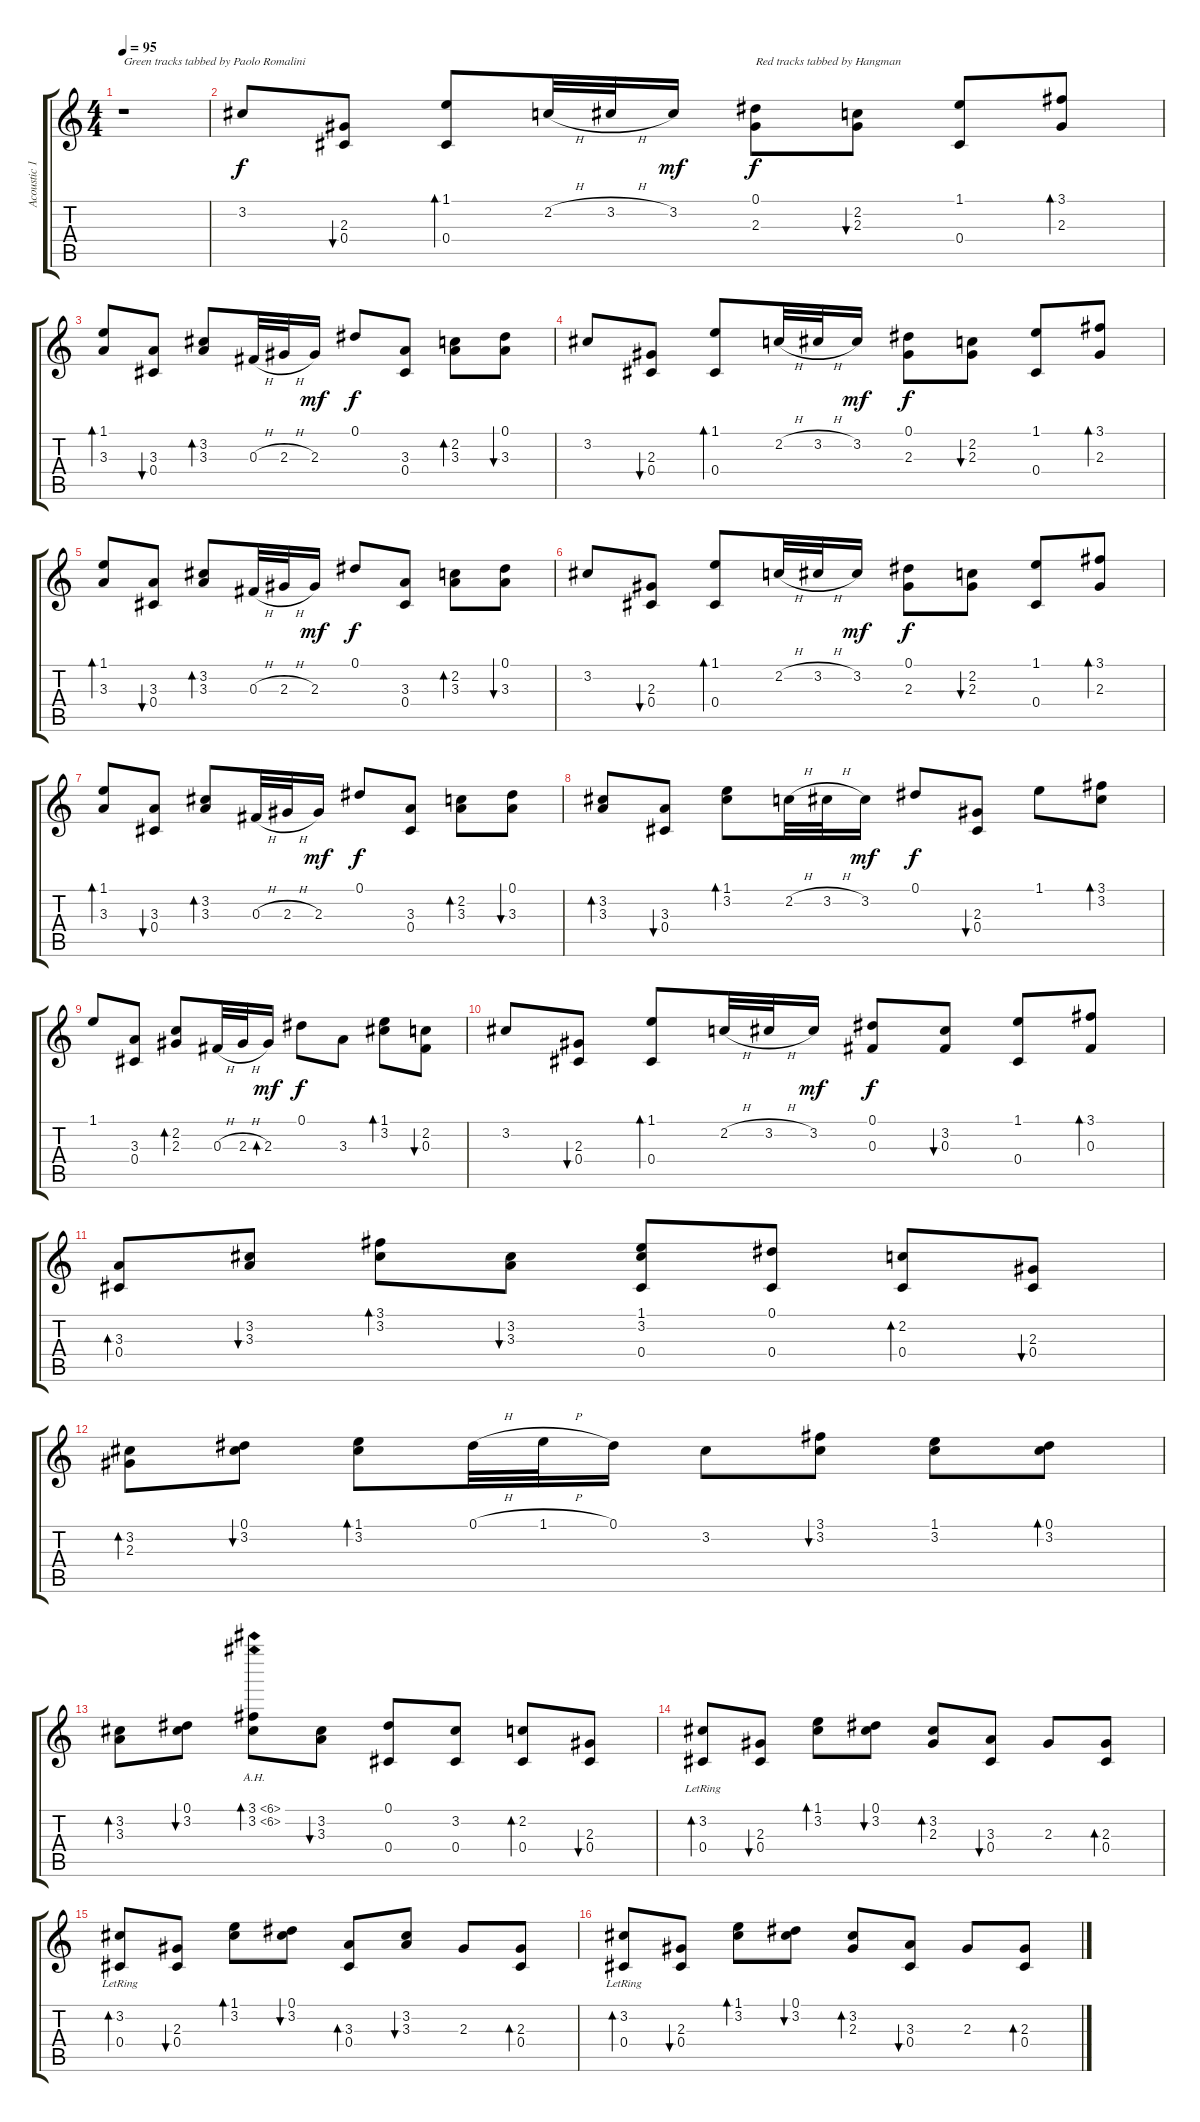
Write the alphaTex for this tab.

\track ("Acoustic 1" "Acoustic 1") {instrument electricguitarclean}
\staff {score tabs}
\tuning (Eb4 Bb3 Gb3 Db3 Ab2 Eb2) {hide}
\ts (4 4)
\tempo 95
\clef g2
\ks c
r.1{txt "Green tracks tabbed by Paolo Romalini" dy f instrument electricguitarclean} |
3.2.8 (2.3 0.4).8{bu 30} (1.1 0.4).8{bd 30} 2.2{h}.32 3.2{h}.32 3.2.16{dy mf} (0.1 2.3).8{txt "Red tracks tabbed by Hangman" dy f} (2.2 2.3).8{bu 30} (1.1 0.4).8 (3.1 2.3).8{bd 30} |
(1.1 3.3).8{bd 30} (3.3 0.4).8{bu 30} (3.2 3.3).8{bd 30} 0.3{h}.32 2.3{h}.32 2.3.16{dy mf} 0.1.8{dy f} (3.3 0.4).8 (2.2 3.3).8{bd 30} (0.1 3.3).8{bu 120} |
3.2.8 (2.3 0.4).8{bu 30} (1.1 0.4).8{bd 30} 2.2{h}.32 3.2{h}.32 3.2.16{dy mf} (0.1 2.3).8{dy f} (2.2 2.3).8{bu 30} (1.1 0.4).8 (3.1 2.3).8{bd 30} |
(1.1 3.3).8{bd 30} (3.3 0.4).8{bu 30} (3.2 3.3).8{bd 30} 0.3{h}.32 2.3{h}.32 2.3.16{dy mf} 0.1.8{dy f} (3.3 0.4).8 (2.2 3.3).8{bd 30} (0.1 3.3).8{bu 120} |
3.2.8 (2.3 0.4).8{bu 30} (1.1 0.4).8{bd 30} 2.2{h}.32 3.2{h}.32 3.2.16{dy mf} (0.1 2.3).8{dy f} (2.2 2.3).8{bu 30} (1.1 0.4).8 (3.1 2.3).8{bd 30} |
(1.1 3.3).8{bd 30} (3.3 0.4).8{bu 30} (3.2 3.3).8{bd 30} 0.3{h}.32 2.3{h}.32 2.3.16{dy mf} 0.1.8{dy f} (3.3 0.4).8 (2.2 3.3).8{bd 30} (0.1 3.3).8{bu 120} |
(3.2 3.3).8{bd 120} (3.3 0.4).8{bu 120} (1.1 3.2).8{bd 120} 2.2{h}.32 3.2{h}.32 3.2.16{dy mf} 0.1.8{dy f} (2.3 0.4).8{bu 120} 1.1.8 (3.1 3.2).8{bd 120} |
1.1.8 (3.3 0.4).8 (2.2 2.3).8{bd 120} 0.3{h}.32 2.3{h}.32 2.3.16{bd 240 dy mf} 0.1.8{dy f} 3.3.8 (1.1 3.2).8{bd 120} (2.2 0.3).8{bu 120} |
3.2.8 (2.3 0.4).8{bu 30} (1.1 0.4).8{bd 30} 2.2{h}.32 3.2{h}.32 3.2.16{dy mf} (0.1 0.3).8{dy f} (3.2 0.3).8{bu 30} (1.1 0.4).8 (3.1 0.3).8{bd 30} |
(3.3 0.4).8{bd 30} (3.2 3.3).8{bu 30} (3.1 3.2).8{bd 30} (3.2 3.3).8{bu 30} (1.1 3.2 0.4).8 (0.1 0.4).8 (2.2 0.4).8{bd 30} (2.3 0.4).8{bu 120} |
(3.2 2.3).8{bd 120} (0.1 3.2).8{bu 120} (1.1 3.2).8{bd 120} 0.1{h}.32 1.1{h}.32 0.1.16 3.2.8 (3.1 3.2).8{bu 120} (1.1 3.2).8 (0.1 3.2).8{bd 120} |
(3.2 3.3).8{bd 30} (0.1 3.2).8{bu 30} (3.1{ah 3} 3.2{ah 3}).8{bd 30} (3.2 3.3).8{bu 30} (0.1 0.4).8 (3.2 0.4).8 (2.2 0.4).8{bd 30} (2.3 0.4).8{bu 120} |
(3.2 0.4{lr}).8{bd 30} (2.3 0.4).8{bu 30} (1.1 3.2).8{bd 30} (0.1 3.2).8{bu 30} (3.2 2.3).8{bd 30} (3.3 0.4).8{bu 30} 2.3.8 (2.3 0.4).8{bd 30} |
(3.2 0.4{lr}).8{bd 30} (2.3 0.4).8{bu 30} (1.1 3.2).8{bd 30} (0.1 3.2).8{bu 30} (3.3 0.4).8{bd 30} (3.2 3.3).8{bu 30} 2.3.8 (2.3 0.4).8{bd 30} |
(3.2 0.4{lr}).8{bd 30} (2.3 0.4).8{bu 30} (1.1 3.2).8{bd 30} (0.1 3.2).8{bu 30} (3.2 2.3).8{bd 30} (3.3 0.4).8{bu 30} 2.3.8 (2.3 0.4).8{bd 30}
